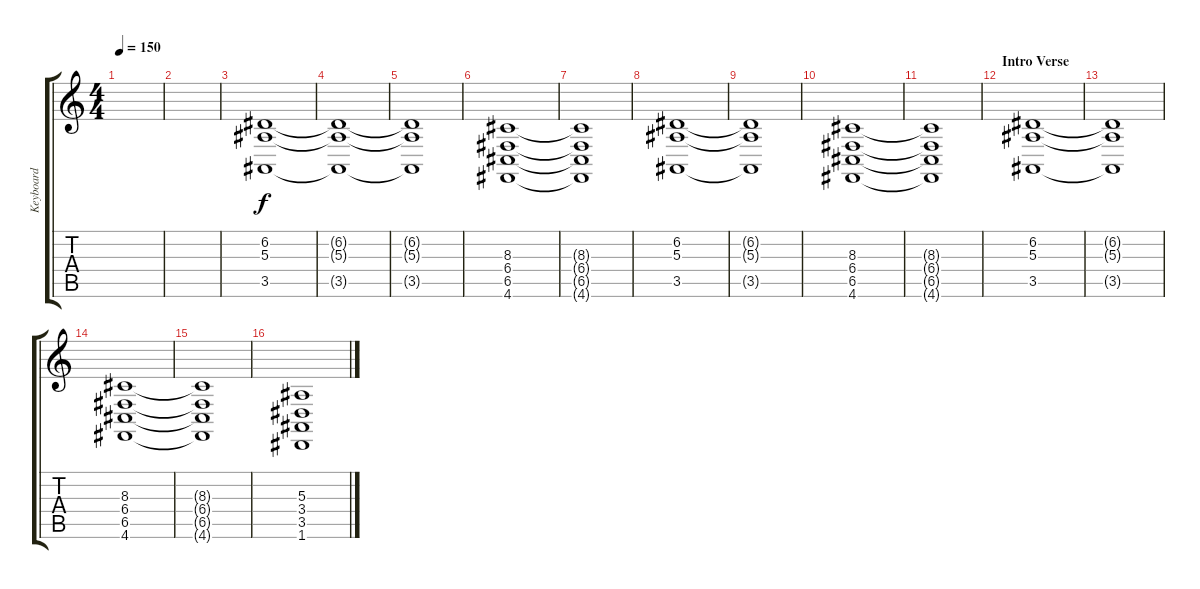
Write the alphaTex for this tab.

\track ("Keyboard" "Keyboard") {instrument lead2sawtooth}
\staff {score tabs}
\tuning (D4 A3 F3 C3 G2 D2) {hide}
\ts (4 4)
\tempo 150
\clef g2
\ks c
|
|
(6.2 5.3 3.5).1 |
(6.2{t} 5.3{t} 3.5{t}).1 |
(6.2{t} 5.3{t} 3.5{t}).1 |
(8.3 6.4 6.5 4.6).1 |
(8.3{t} 6.4{t} 6.5{t} 4.6{t}).1 |
(6.2 5.3 3.5).1 |
(6.2{t} 5.3{t} 3.5{t}).1 |
(8.3 6.4 6.5 4.6).1 |
(8.3{t} 6.4{t} 6.5{t} 4.6{t}).1 |
\section ("" "Intro Verse")
(6.2 5.3 3.5).1 |
(6.2{t} 5.3{t} 3.5{t}).1 |
(8.3 6.4 6.5 4.6).1 |
(8.3{t} 6.4{t} 6.5{t} 4.6{t}).1 |
(5.3 3.4 3.5 1.6).1
